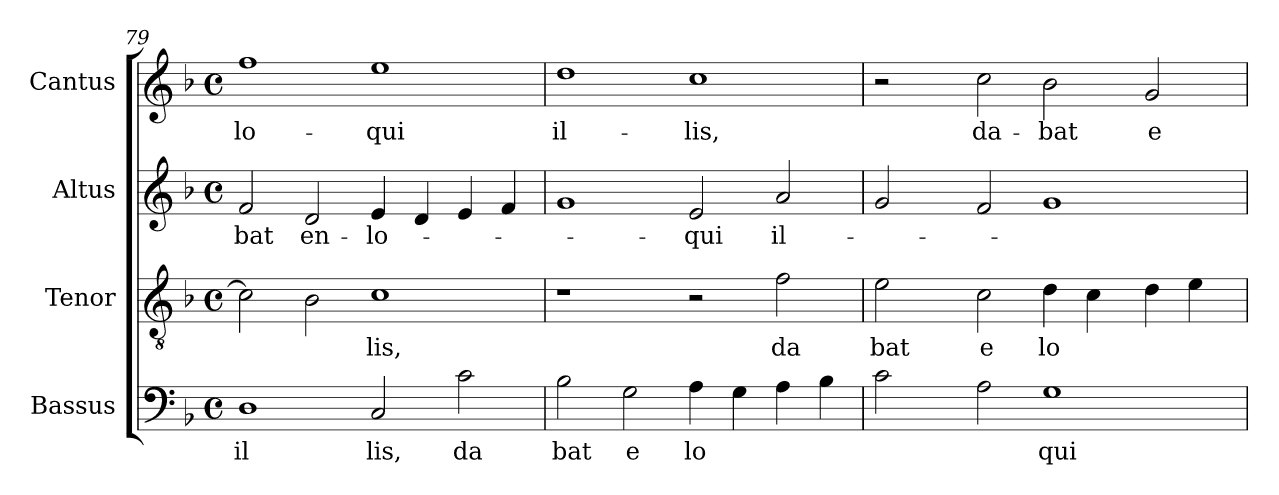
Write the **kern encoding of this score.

**kern	**text	**kern	**text	**kern	**text	**kern	**text
*part4	*part4	*part3	*part3	*part2	*part2	*part1	*part1
*staff4	*staff4	*staff3	*staff3	*staff2	*staff2	*staff1	*staff1
*I"Bassus	*	*I"Tenor	*	*I"Altus	*	*I"Cantus	*
*clefF4	*	*clefGv2	*	*clefG2	*	*clefG2	*
*k[b-]	*	*k[b-]	*	*k[b-]	*	*k[b-]	*
*F:	*	*F:	*	*F:	*	*F:	*
*M4/4	*	*M4/4	*	*M4/4	*	*M4/4	*
*met(c)	*	*met(c)	*	*met(c)	*	*met(c)	*
=79	=79	=79	=79	=79	=79	=79	=79
!	!LO:LY:b:cj	!	!	!	!LO:LY:b:cj	!	!LO:LY:b:cj
1D	il	2c\]	.	2f/	-bat	1ff	-lo-
!	!	!	!	!	!LO:LY:b:cj	!	!
.	.	2B-\	.	2d/	en-	.	.
!	!LO:LY:b:cj	!	!LO:LY:b:cj	!	!LO:LY:b:cj	!	!LO:LY:b:cj
2C/	lis,	1c	lis,	4e/	-lo-	1ee	-qui
.	.	.	.	4d/	.	.	.
!	!LO:LY:b:cj	!	!	!	!	!	!
2c\	da	.	.	4e/	.	.	.
.	.	.	.	4f/	.	.	.
=80	=80	=80	=80	=80	=80	=80	=80
!	!LO:LY:b:cj	!	!	!	!	!	!LO:LY:b:cj
2B-\	bat	1r	.	1g	.	1dd	il-
!	!LO:LY:b:cj	!	!	!	!	!	!
2G\	e	.	.	.	.	.	.
!	!LO:LY:b:cj	!	!	!	!LO:LY:b:cj	!	!LO:LY:b:cj
4A\	lo	2r	.	2e/	-qui	1cc	-lis,
4G\	.	.	.	.	.	.	.
!	!	!	!LO:LY:b:cj	!	!LO:LY:b:cj	!	!
4A\	.	2f\	da	2a/	il-	.	.
4B-\	.	.	.	.	.	.	.
!!LO:LB:g=z
=81	=81	=81	=81	=81	=81	=81	=81
!	!	!	!LO:LY:b:cj	!	!	!	!
*^	*	*^	*	*	*	*	*
2c\	4ryy	.	2e\	4ryy	bat	2g/	.	2r	.
.	32ryy	.	.	8...ryy	.	.	.	.	.
.	1ryy	.	.	.	.	.	.	.	.
.	.	.	.	1ryy	.	.	.	.	.
!	!	!	!	!	!LO:LY:b:cj	!	!	!	!LO:LY:b:cj
2A\	.	.	2c\	.	e	2f/	.	2cc\	da-
!	!	!LO:LY:b:cj	!	!	!LO:LY:b:cj	!	!	!	!LO:LY:b:cj
1G	.	qui	4d\	.	lo	1g	.	2b-\	-bat
.	.	.	4c\	.	.	.	.	.	.
.	2ryy	.	.	.	.	.	.	.	.
.	.	.	.	2ryy	.	.	.	.	.
!	!	!	!	!	!	!	!	!	!LO:LY:b:cj
.	.	.	4d\	.	.	.	.	2g/	e-
.	.	.	4e\	.	.	.	.	.	.
.	8..ryy	.	.	.	.	.	.	.	.
.	.	.	.	64ryy	.	.	.	.	.
*v	*v	*	*	*	*	*	*	*	*
*	*	*v	*v	*	*	*	*	*
=	=	=	=	=	=	=	=
*-	*-	*-	*-	*-	*-	*-	*-
